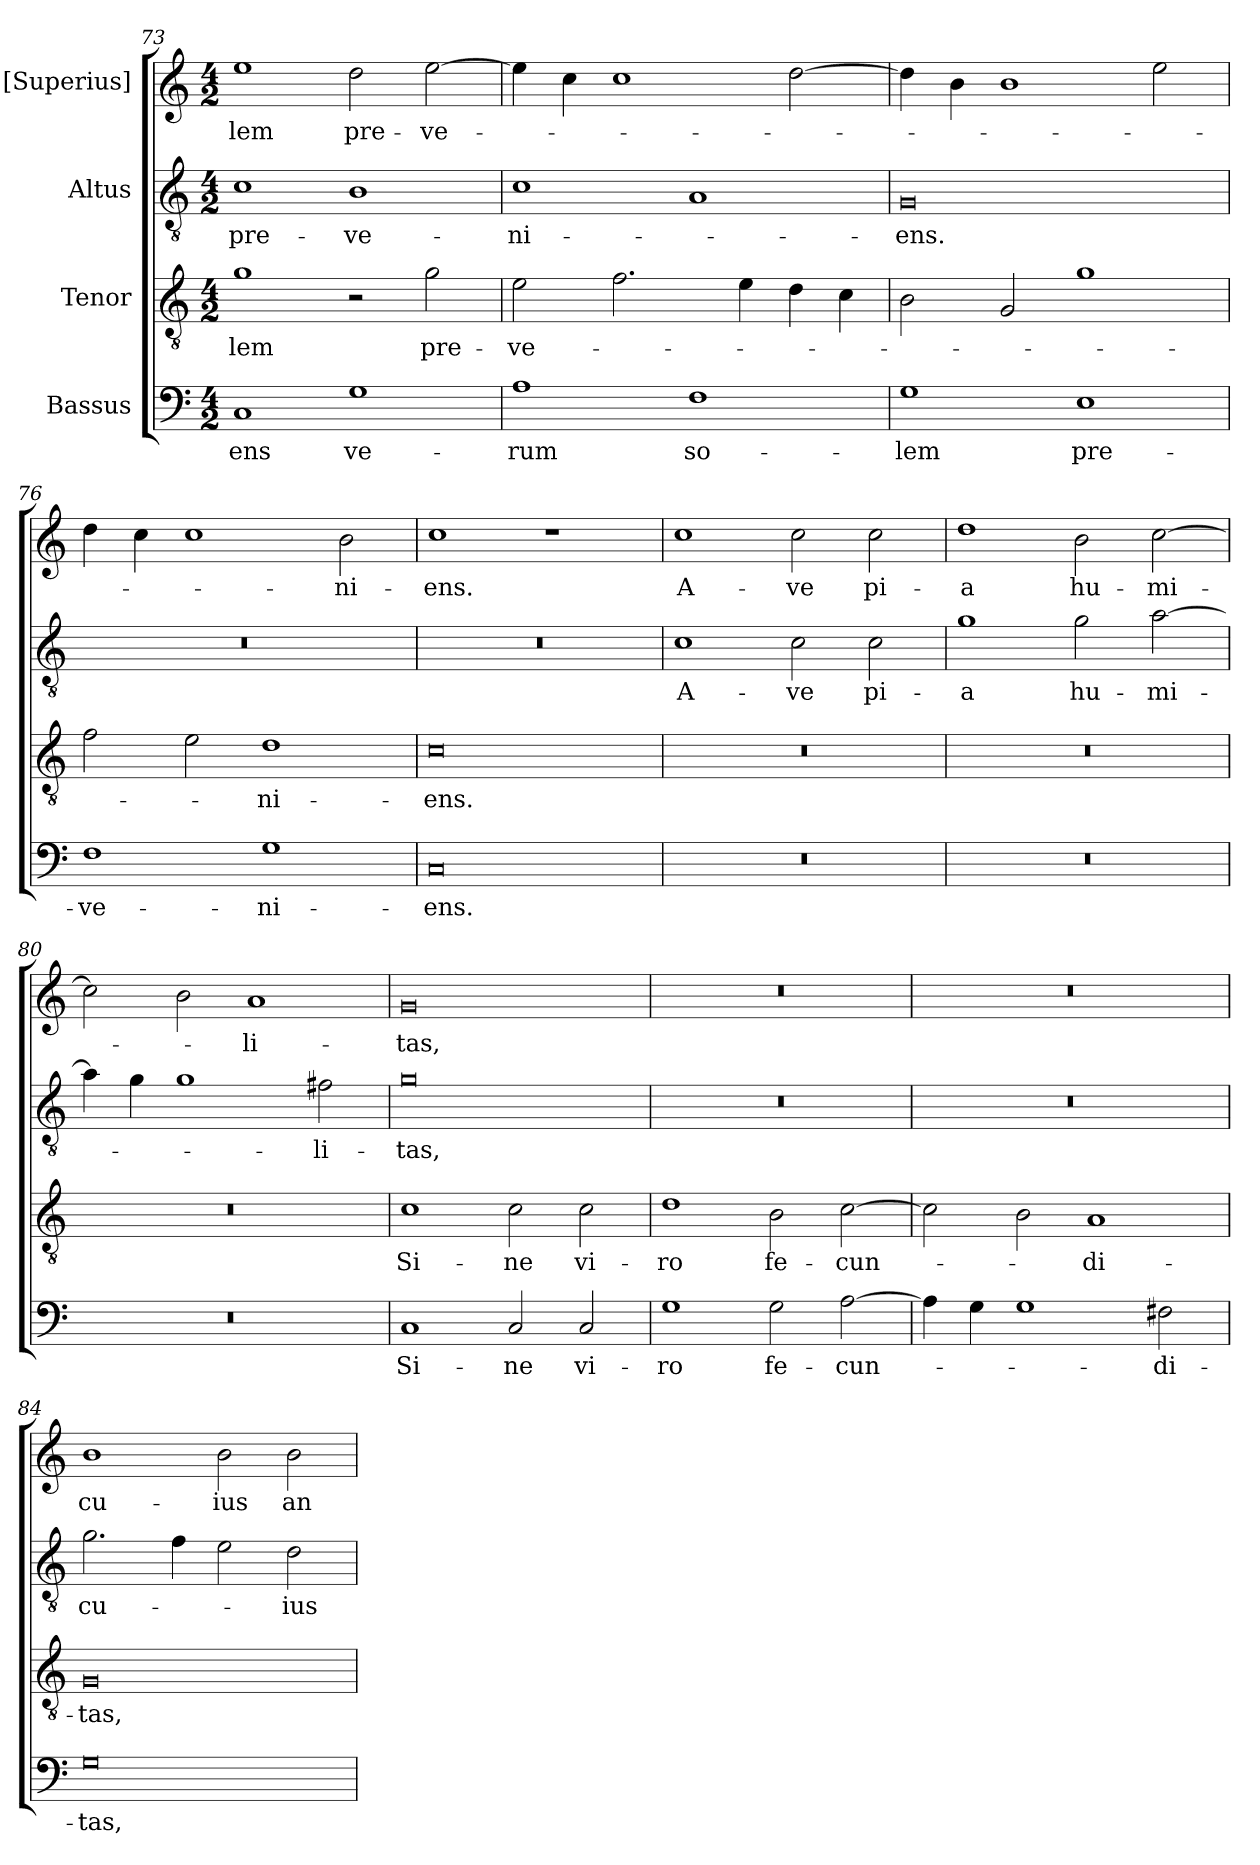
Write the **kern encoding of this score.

**kern	**text	**kern	**text	**kern	**text	**kern	**text
*part4	*part4	*part3	*part3	*part2	*part2	*part1	*part1
*staff4	*staff4	*staff3	*staff3	*staff2	*staff2	*staff1	*staff1
*I"Bassus	*	*I"Tenor	*	*I"Altus	*	*I"[Superius]	*
*clefF4	*	*clefGv2	*	*clefGv2	*	*clefG2	*
*k[]	*	*k[]	*	*k[]	*	*k[]	*
*M4/2	*	*M4/2	*	*M4/2	*	*M4/2	*
=73	=73	=73	=73	=73	=73	=73	=73
1C/	-ens	1g\	-lem	1c\	pre-	1ee\	-lem
1G\	ve-	2r	.	1B\	-ve-	2dd\	pre-
.	.	2g\	pre-	.	.	[2ee\	-ve-
=74	=74	=74	=74	=74	=74	=74	=74
1A\	-rum	2e\	-ve-	1c\	-ni-	4ee\]	.
.	.	.	.	.	.	4cc\	.
.	.	2.f\	.	.	.	1cc\	.
1F\	so-	.	.	1A/	.	.	.
.	.	4e\	.	.	.	.	.
.	.	4d\	.	.	.	[2dd\	.
.	.	4c\	.	.	.	.	.
=75	=75	=75	=75	=75	=75	=75	=75
1G\	-lem	2B\	.	0G/	-ens.	4dd\]	.
.	.	.	.	.	.	4b\	.
.	.	2G/	.	.	.	1b\	.
1E\	pre-	1g\	.	.	.	.	.
.	.	.	.	.	.	2ee\	.
=76	=76	=76	=76	=76	=76	=76	=76
1F\	-ve-	2f\	.	0r	.	4dd\	.
.	.	.	.	.	.	4cc\	.
.	.	2e\	.	.	.	1cc\	.
1G\	-ni-	1d\	-ni-	.	.	.	.
.	.	.	.	.	.	2b\	-ni-
=77	=77	=77	=77	=77	=77	=77	=77
0C/	-ens.	0c\	-ens.	0r	.	1cc\	-ens.
.	.	.	.	.	.	1r	.
=78	=78	=78	=78	=78	=78	=78	=78
0r	.	0r	.	1c\	A-	1cc\	A-
.	.	.	.	2c\	-ve	2cc\	-ve
.	.	.	.	2c\	pi-	2cc\	pi-
=79	=79	=79	=79	=79	=79	=79	=79
0r	.	0r	.	1g\	-a	1dd\	-a
.	.	.	.	2g\	hu-	2b\	hu-
.	.	.	.	[2a\	-mi-	[2cc\	-mi-
=80	=80	=80	=80	=80	=80	=80	=80
0r	.	0r	.	4a\]	.	2cc\]	.
.	.	.	.	4g\	.	.	.
.	.	.	.	1g\	.	2b\	.
.	.	.	.	.	.	1a/	-li-
.	.	.	.	2f#X\	-li-	.	.
=81	=81	=81	=81	=81	=81	=81	=81
1C/	Si-	1c\	Si-	0g\	-tas,	0g/	-tas,
2C/	-ne	2c\	-ne	.	.	.	.
2C/	vi-	2c\	vi-	.	.	.	.
=82	=82	=82	=82	=82	=82	=82	=82
1G\	-ro	1d\	-ro	0r	.	0r	.
2G\	fe-	2B\	fe-	.	.	.	.
[2A\	-cun-	[2c\	-cun-	.	.	.	.
=83	=83	=83	=83	=83	=83	=83	=83
4A\]	.	2c\]	.	0r	.	0r	.
4G\	.	.	.	.	.	.	.
1G\	.	2B\	.	.	.	.	.
.	.	1A/	-di-	.	.	.	.
2F#X\	-di-	.	.	.	.	.	.
=84	=84	=84	=84	=84	=84	=84	=84
0G\	-tas,	0G/	-tas,	2.g\	cu-	1b\	cu-
.	.	.	.	4f\	.	.	.
.	.	.	.	2e\	.	2b\	-ius
.	.	.	.	2d\	-ius	2b\	an-
=	=	=	=	=	=	=	=
*-	*-	*-	*-	*-	*-	*-	*-
